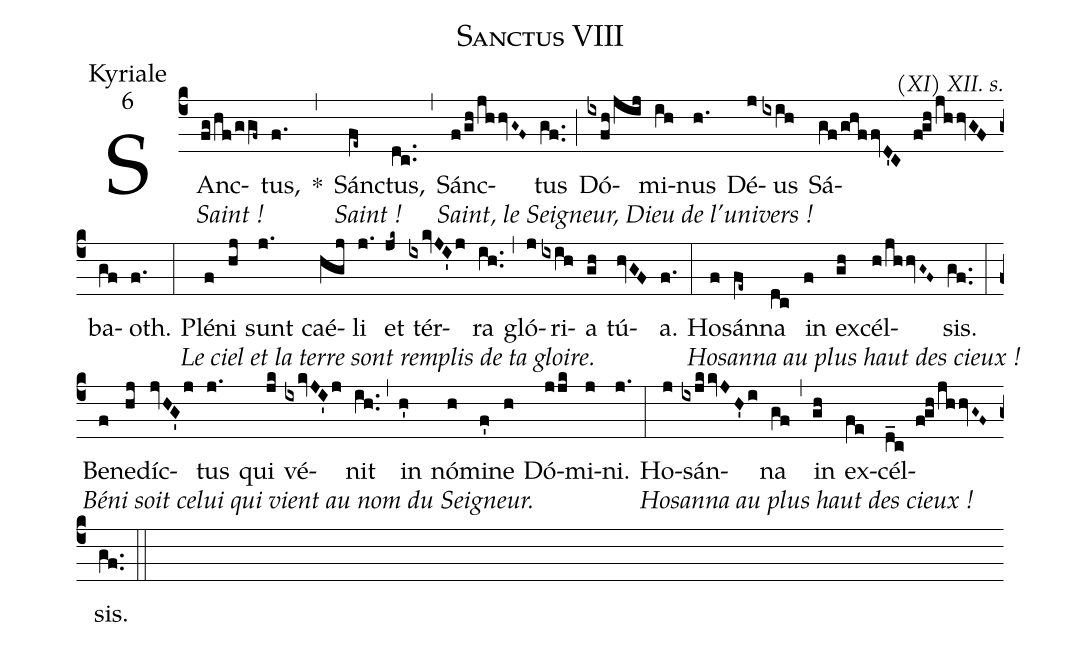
name:Sanctus VIII;
office-part:Kyriale;
mode:6;
commentary:(XI) XII. s.;
%%
(c4) SAnc[Saint !](fg/hf/ggf~)tus,(f.) *(,) Sánc[Saint !](fe~)tus,(dc..) (,)
Sánc[Saint, le Seigneur, Dieu de l'univers !](f/gh/jhhvG~F~)tus(gf..) (;)
Dó(ixfh/jij)mi(ih)nus(h.) Dé(j)us(ixih) Sá(gf/ghffvD'C f!gh/jhhvGF)ba(gf)oth.(f.) (:)
Plé[Le ciel et la terre sont remplis de ta gloire.](f)ni(hj) sunt(j.) caé(hgj)li(j.) et(jk~) tér(ixkvJI'j)ra(ih..) (,) gló(j)ri(ixih)a(gh) tú(hvGF)a.(f.) (:)
Ho[Hosanna au plus haut des cieux !](f)sán(fe~)na(dc) in(f) ex(gh)cél(h/jhhvG~F~)sis.(gf..) (:)
Be[Béni soit celui qui vient au nom du Seigneur.](f)ne(hj)díc(jvHG'j)tus(j.) qui(jk) vé(ixkvJI'j)nit(ih..) (,)
in(h') nó(h)mi(f')ne(h) Dó(jjk)mi(j)ni.(j.) (:)
Ho[Hosanna au plus haut des cieux !](j)sán(ixjkkvJH'i)na(gf) (,) in(gh) ex(fe)cél(d_c f!gh/jhhvG~F~)sis.(gf..) (::)
